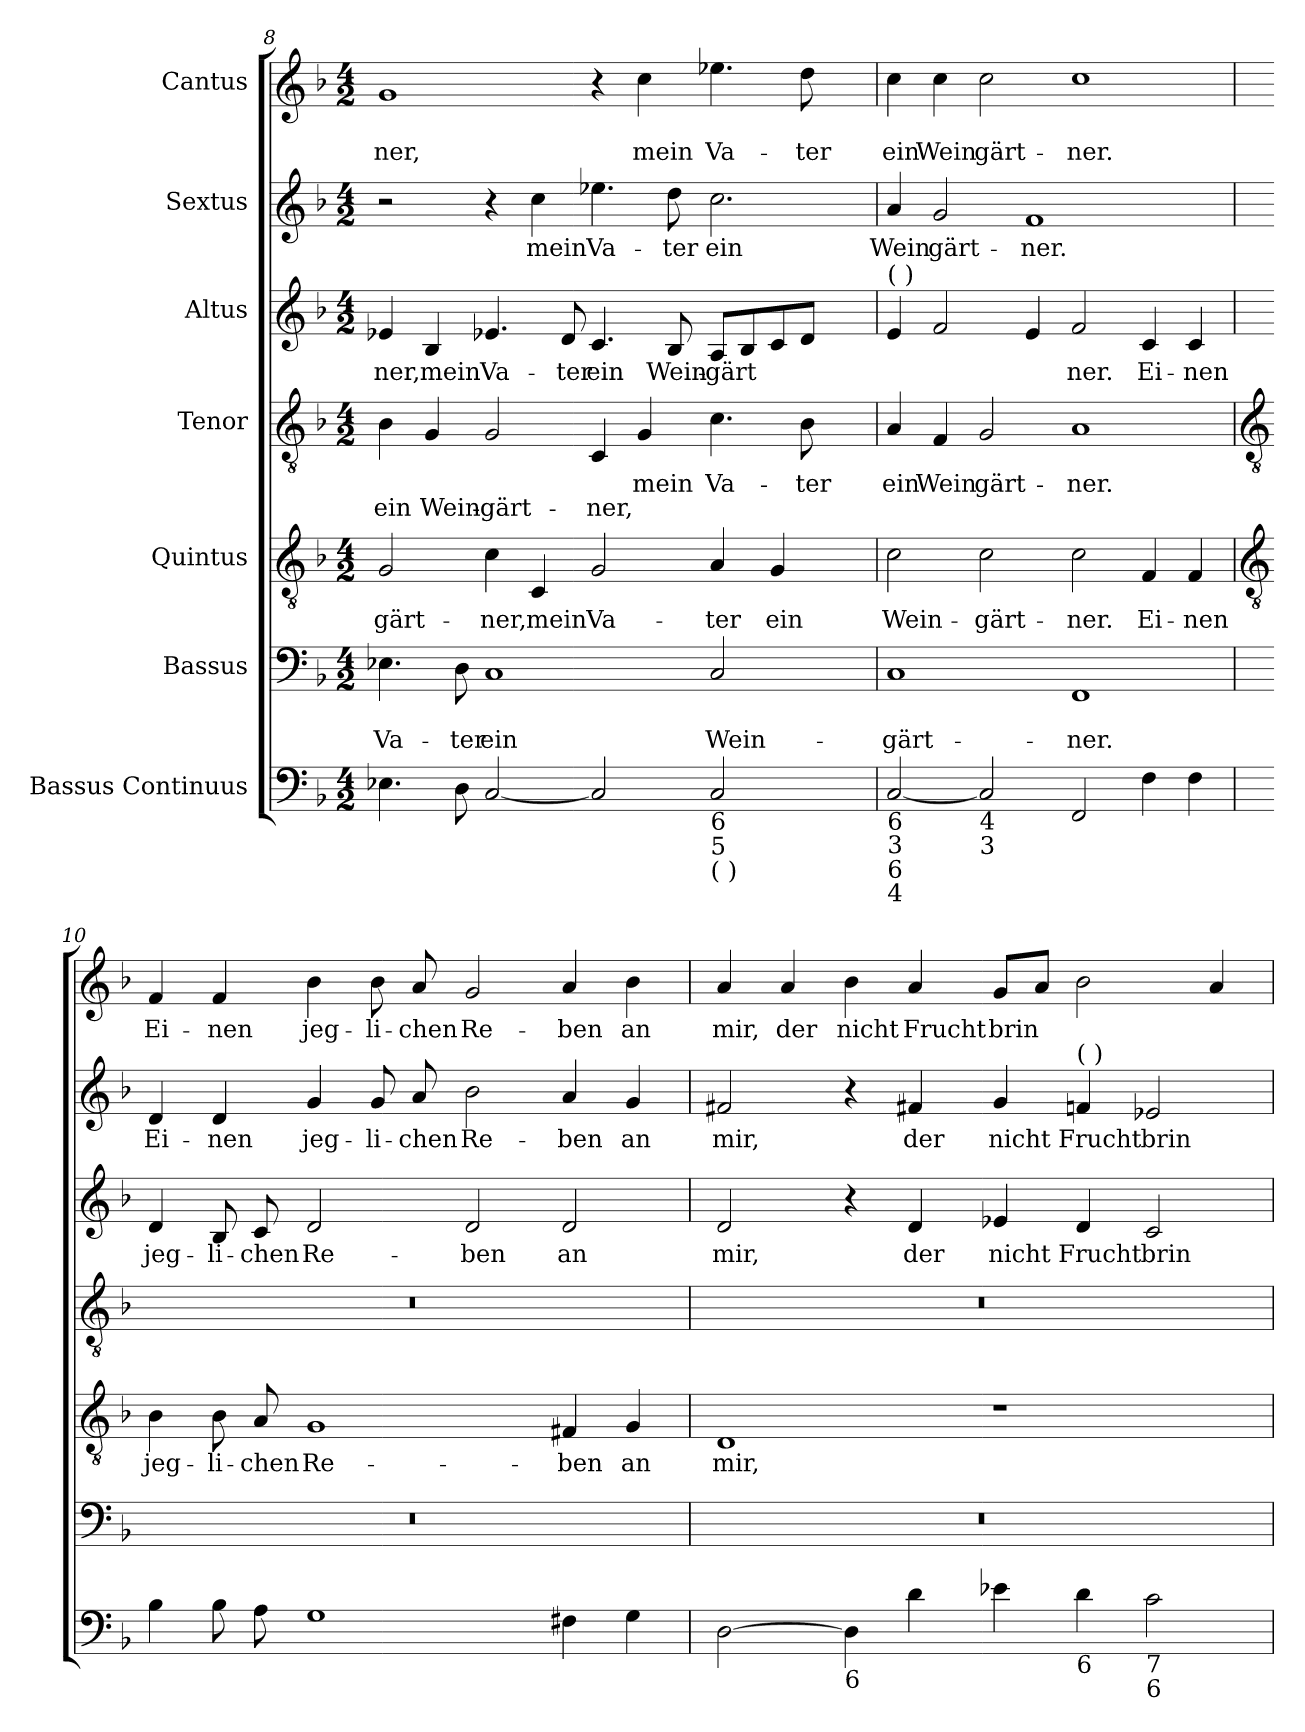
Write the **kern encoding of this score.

**kern	**kern	**text	**text	**kern	**text	**kern	**text	**text	**kern	**text	**kern	**text	**kern	**text	**text
*part7	*part6	*part6	*part6	*part5	*part5	*part4	*part4	*part4	*part3	*part3	*part2	*part2	*part1	*part1	*part1
*staff7	*staff6	*staff6	*staff6	*staff5	*staff5	*staff4	*staff4	*staff4	*staff3	*staff3	*staff2	*staff2	*staff1	*staff1	*staff1
*I"Bassus Continuus	*I"Bassus	*	*	*I"Quintus	*	*I"Tenor	*	*	*I"Altus	*	*I"Sextus	*	*I"Cantus	*	*
*clefF4	*clefF4	*	*	*clefGv2	*	*clefGv2	*	*	*clefG2	*	*clefG2	*	*clefG2	*	*
*k[b-]	*k[b-]	*	*	*k[b-]	*	*k[b-]	*	*	*k[b-]	*	*k[b-]	*	*k[b-]	*	*
*F:	*F:	*	*	*F:	*	*F:	*	*	*F:	*	*F:	*	*F:	*	*
*M4/2	*M4/2	*	*	*M4/2	*	*M4/2	*	*	*M4/2	*	*M4/2	*	*M4/2	*	*
=8	=8	=8	=8	=8	=8	=8	=8	=8	=8	=8	=8	=8	=8	=8	=8
!	!	!	!LO:LY:b	!	!LO:LY:b	!	!	!LO:LY:b	!	!LO:LY:b	!	!	!	!	!LO:LY:b
4.E-X	4.E-X	.	Va-	2G	-gärt-	4B-	.	ein	4e-X	-ner,	2r	.	1g	.	-ner,
!	!	!	!	!	!	!	!	!LO:LY:b	!	!LO:LY:b	!	!	!	!	!
.	.	.	.	.	.	4G	.	Wein-	4B-	mein	.	.	.	.	.
!	!	!	!LO:LY:b	!	!	!	!	!	!	!	!	!	!	!	!
8D	8D	.	-ter	.	.	.	.	.	.	.	.	.	.	.	.
!	!	!	!LO:LY:b	!	!LO:LY:b	!	!	!LO:LY:b	!	!LO:LY:b	!	!	!	!	!
[2C	1C	.	ein	4c	-ner,	2G	.	-gärt-	4.e-X	Va-	4r	.	.	.	.
!	!	!	!	!	!LO:LY:b	!	!	!	!	!	!	!LO:LY:b	!	!	!
.	.	.	.	4C	mein	.	.	.	.	.	4cc	mein	.	.	.
!	!	!	!	!	!	!	!	!	!	!LO:LY:b	!	!	!	!	!
.	.	.	.	.	.	.	.	.	8d	-ter	.	.	.	.	.
!	!	!	!	!	!LO:LY:b	!	!	!LO:LY:b	!	!LO:LY:b	!	!LO:LY:b	!	!	!
2C]	.	.	.	2G	Va-	4C	.	-ner,	4.c	ein	4.ee-X	Va-	4r	.	.
!	!	!	!	!	!	!	!LO:LY:b	!	!	!	!	!	!	!	!LO:LY:b
.	.	.	.	.	.	4G	mein	.	.	.	.	.	4cc	.	mein
!	!	!	!	!	!	!	!	!	!	!LO:LY:b	!	!LO:LY:b	!	!	!
.	.	.	.	.	.	.	.	.	8B-	Wein-	8dd	-ter	.	.	.
!LO:TX:b:t=6	!	!	!	!	!	!	!	!	!	!	!	!	!	!	!
!LO:TX:b:t=5	!	!	!	!	!	!	!	!	!	!	!	!	!	!	!
!LO:TX:b:t=(  )	!	!	!	!	!	!	!	!	!	!	!	!	!	!	!
!	!	!	!LO:LY:b	!	!LO:LY:b	!	!LO:LY:b	!	!	!LO:LY:b	!	!LO:LY:b	!	!	!LO:LY:b
2C	2C	.	Wein-	4A	-ter	4.c	Va-	.	8AL	-gärt	2.cc	ein	4.ee-X	.	Va-
.	.	.	.	.	.	.	.	.	8B-	.	.	.	.	.	.
!	!	!	!	!	!LO:LY:b	!	!	!	!	!	!	!	!	!	!
.	.	.	.	4G	ein	.	.	.	8c	.	.	.	.	.	.
!	!	!	!	!	!	!	!LO:LY:b	!	!	!	!	!	!	!	!LO:LY:b
.	.	.	.	.	.	8B-	-ter	.	8dJ	.	.	.	8dd	.	-ter
4ryy	4ryy	.	.	4ryy	.	4ryy	.	.	4ryy	.	.	.	4ryy	.	.
=9	=9	=9	=9	=9	=9	=9	=9	=9	=9	=9	=9	=9	=9	=9	=9
!	!	!	!	!	!	!	!	!	!LO:TX:a:t=(  )	!	!	!	!	!	!
!LO:TX:b:t=6\n3	!	!	!	!	!	!	!	!	!	!	!	!	!	!	!
!LO:TX:b:t=6\n4	!	!	!	!	!	!	!	!	!	!	!	!	!	!	!
!	!	!	!LO:LY:b	!	!LO:LY:b	!	!LO:LY:b	!	!	!	!	!LO:LY:b	!	!	!LO:LY:b
[2C	1C	.	-gärt-	2c	Wein-	4A	ein	.	4e	.	4a	Wein-	4cc	.	ein
!	!	!	!	!	!	!	!LO:LY:b	!	!	!	!	!LO:LY:b	!	!	!LO:LY:b
.	.	.	.	.	.	4F	Wein-	.	2f	.	2g	-gärt-	4cc	.	Wein-
!LO:TX:b:t=4	!	!	!	!	!	!	!	!	!	!	!	!	!	!	!
!LO:TX:b:t=3	!	!	!	!	!	!	!	!	!	!	!	!	!	!	!
!	!	!	!	!	!LO:LY:b	!	!LO:LY:b	!	!	!	!	!	!	!	!LO:LY:b
2C]	.	.	.	2c	-gärt-	2G	-gärt-	.	.	.	.	.	2cc	.	-gärt-
!	!	!	!	!	!	!	!	!	!	!	!	!LO:LY:b	!	!	!
.	.	.	.	.	.	.	.	.	4e	.	1f	-ner.	.	.	.
!	!	!	!LO:LY:b	!	!LO:LY:b	!	!LO:LY:b	!	!	!LO:LY:b	!	!	!	!	!LO:LY:b
2FF	1FF	.	-ner.	2c	-ner.	1A	-ner.	.	2f	ner.	.	.	1cc	.	-ner.
!	!	!	!	!	!LO:LY:b	!	!	!	!	!LO:LY:b	!	!	!	!	!
4F	.	.	.	4F	Ei-	.	.	.	4c	Ei-	.	.	.	.	.
!	!	!	!	!	!LO:LY:b	!	!	!	!	!LO:LY:b	!	!	!	!	!
4F	.	.	.	4F	-nen	.	.	.	4c	-nen	4ryy	.	.	.	.
!!LO:LB:g=z
=10	=10	=10	=10	=10	=10	=10	=10	=10	=10	=10	=10	=10	=10	=10	=10
*	*	*	*	*clefGv2	*	*clefGv2	*	*	*	*	*	*	*	*	*
!	!	!	!	!	!LO:LY:b	!	!	!	!	!LO:LY:b	!	!LO:LY:b	!	!LO:LY:b	!
4B-	0r	.	.	4B-	jeg-	0r	.	.	4d	jeg-	4d	Ei-	4f	Ei-	.
!	!	!	!	!	!LO:LY:b	!	!	!	!	!LO:LY:b	!	!LO:LY:b	!	!LO:LY:b	!
8B-	.	.	.	8B-	-li-	.	.	.	8B-	-li-	4d	-nen	4f	-nen	.
!	!	!	!	!	!LO:LY:b	!	!	!	!	!LO:LY:b	!	!	!	!	!
8A	.	.	.	8A	-chen	.	.	.	8c	-chen	.	.	.	.	.
!	!	!	!	!	!LO:LY:b	!	!	!	!	!LO:LY:b	!	!LO:LY:b	!	!LO:LY:b	!
1G	.	.	.	1G	Re-	.	.	.	2d	Re-	4g	jeg-	4b-	jeg-	.
!	!	!	!	!	!	!	!	!	!	!	!	!LO:LY:b	!	!LO:LY:b	!
.	.	.	.	.	.	.	.	.	.	.	8g	-li-	8b-	-li-	.
!	!	!	!	!	!	!	!	!	!	!	!	!LO:LY:b	!	!LO:LY:b	!
.	.	.	.	.	.	.	.	.	.	.	8a	-chen	8a	-chen	.
!	!	!	!	!	!	!	!	!	!	!LO:LY:b	!	!LO:LY:b	!	!LO:LY:b	!
.	.	.	.	.	.	.	.	.	2d	-ben	2b-	Re-	2g	Re-	.
!	!	!	!	!	!LO:LY:b	!	!	!	!	!LO:LY:b	!	!LO:LY:b	!	!LO:LY:b	!
4F#X	.	.	.	4F#X	-ben	.	.	.	2d	an	4a	-ben	4a	-ben	.
!	!	!	!	!	!LO:LY:b	!	!	!	!	!	!	!LO:LY:b	!	!LO:LY:b	!
4G	.	.	.	4G	an	.	.	.	.	.	4g	an	4b-	an	.
=11	=11	=11	=11	=11	=11	=11	=11	=11	=11	=11	=11	=11	=11	=11	=11
!	!	!	!	!	!LO:LY:b	!	!	!	!	!LO:LY:b	!	!LO:LY:b	!	!LO:LY:b	!
[2D	0r	.	.	1D	mir,	0r	.	.	2d	mir,	2f#X	mir,	4a	mir,	.
!	!	!	!	!	!	!	!	!	!	!	!	!	!	!LO:LY:b	!
.	.	.	.	.	.	.	.	.	.	.	.	.	4a	der	.
!LO:TX:b:t=6	!	!	!	!	!	!	!	!	!	!	!	!	!	!	!
!	!	!	!	!	!	!	!	!	!	!	!	!	!	!LO:LY:b	!
4D]	.	.	.	.	.	.	.	.	4r	.	4r	.	4b-	nicht	.
!	!	!	!	!	!	!	!	!	!	!LO:LY:b	!	!LO:LY:b	!	!LO:LY:b	!
4d	.	.	.	.	.	.	.	.	4d	der	4f#X	der	4a	Frucht	.
!	!	!	!	!	!	!	!	!	!	!LO:LY:b	!	!LO:LY:b	!	!LO:LY:b	!
4e-X	.	.	.	1r	.	.	.	.	4e-X	nicht	4g	nicht	8gL	brin	.
.	.	.	.	.	.	.	.	.	.	.	.	.	8aJ	.	.
!	!	!	!	!	!	!	!	!	!	!	!LO:TX:a:t=(  )	!	!	!	!
!LO:TX:b:t=6	!	!	!	!	!	!	!	!	!	!	!	!	!	!	!
!	!	!	!	!	!	!	!	!	!	!LO:LY:b	!	!LO:LY:b	!	!	!
4d	.	.	.	.	.	.	.	.	4d	Frucht	4f	Frucht	2b-	.	.
!LO:TX:b:t=7	!	!	!	!	!	!	!	!	!	!	!	!	!	!	!
!LO:TX:b:t=6	!	!	!	!	!	!	!	!	!	!	!	!	!	!	!
!	!	!	!	!	!	!	!	!	!	!LO:LY:b	!	!LO:LY:b	!	!	!
2c	.	.	.	.	.	.	.	.	2c	brin-	2e-X	brin-	.	.	.
.	.	.	.	.	.	.	.	.	.	.	.	.	4a	.	.
=	=	=	=	=	=	=	=	=	=	=	=	=	=	=	=
*-	*-	*-	*-	*-	*-	*-	*-	*-	*-	*-	*-	*-	*-	*-	*-
